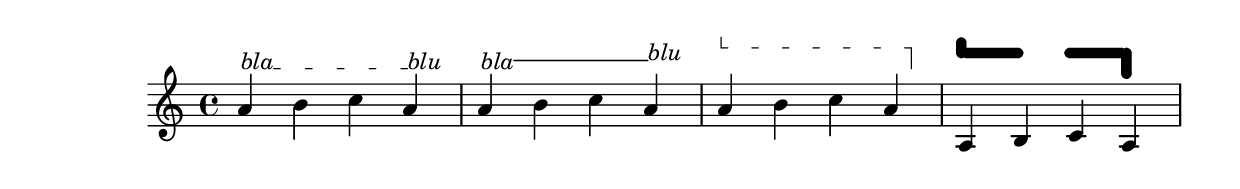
%% Do not edit this file; it is automatically
%% generated from LSR http://lsr.dsi.unimi.it
%% This file is in the public domain.
\version "2.13.10"

\header {
  lsrtags = "expressive-marks, text, tweaks-and-overrides"

%% Translation of GIT committish: 341940d3830b59f93a80131471d622c2818afddb
  texidoces = "
Las instrucciones @code{\\startTextSpan} y @code{\\stopTextSpan}
permiten la creación de elementos de extensión textuales tan
fácilmente como indicaciones de pedal u
octavaciones. Sobreescribimos ciertas propiedades del objeto
@code{TextSpanner} para modificar su salida.

"
  doctitlees = "Crear elementos de extensión textuales"

  texidoc = "
The @code{\\startTextSpan} and @code{\\stopTextSpan} commands allow the
creation of text spanners as easily as pedal indications or
octavations. Override some properties of the @code{TextSpanner} object
to modify its output.

"
  doctitle = "Creating text spanners"
} % begin verbatim

\paper { ragged-right = ##f }

\relative c'' {
  \override TextSpanner #'(bound-details left text) = #"bla"
  \override TextSpanner #'(bound-details right text) = #"blu"
  a4 \startTextSpan
  b4 c
  a4 \stopTextSpan

  \override TextSpanner #'style = #'line
  \once \override TextSpanner
    #'(bound-details left stencil-align-dir-y) = #CENTER
  a4 \startTextSpan
  b4 c
  a4 \stopTextSpan

  \override TextSpanner #'style = #'dashed-line
  \override TextSpanner #'(bound-details left text) =
    \markup { \draw-line #'(0 . 1) }
  \override TextSpanner #'(bound-details right text) =
    \markup { \draw-line #'(0 . -2) }
  \once \override TextSpanner #'(bound-details right padding) = #-2

  a4 \startTextSpan
  b4 c
  a4 \stopTextSpan

  \set Staff.middleCPosition = #-13
  \override TextSpanner #'dash-period = #10
  \override TextSpanner #'dash-fraction = #0.5
  \override TextSpanner #'thickness = #10
  a4 \startTextSpan
  b4 c
  a4 \stopTextSpan
}

